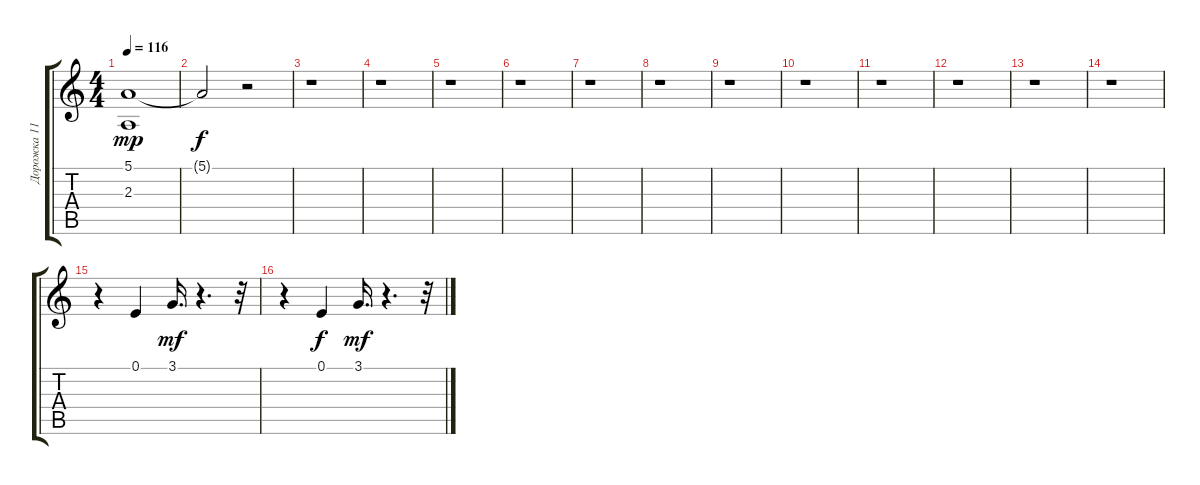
\track ("Дорожка 11" "Дорожка 11") {instrument cello}
\staff {score tabs}
\tuning (E4 B3 G3 D3 A2 E2) {hide}
\ts (4 4)
\tempo 116
\clef g2
\ks c
(5.1 2.3).1{dy mp} |
5.1{t}.2{dy f} r.2 |
r.1 |
r.1 |
r.1 |
r.1 |
r.1 |
r.1 |
r.1 |
r.1 |
r.1 |
r.1 |
r.1 |
r.1 |
r.4 0.1.4 3.1.16{d dy mf} r.4{d} r.32 |
r.4 0.1.4{dy f} 3.1.16{d dy mf} r.4{d} r.32
